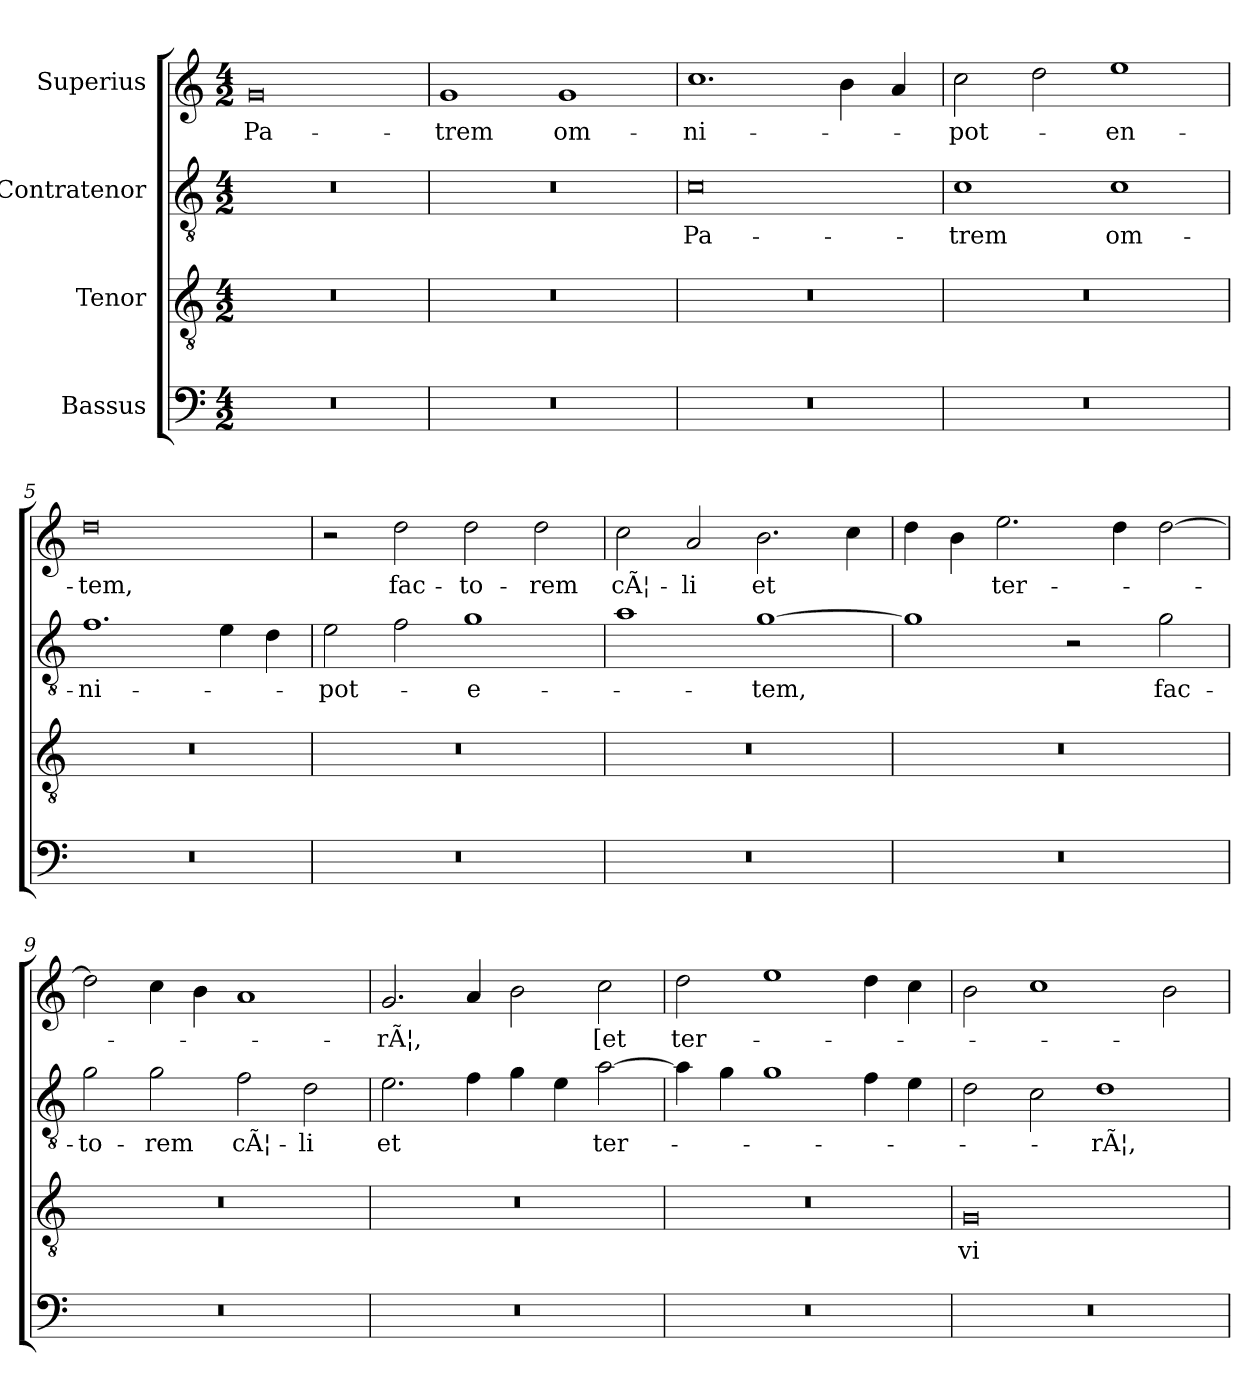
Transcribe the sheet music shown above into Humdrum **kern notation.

**kern	**kern	**text	**kern	**text	**kern	**text
*part4	*part3	*part3	*part2	*part2	*part1	*part1
*staff4	*staff3	*staff3	*staff2	*staff2	*staff1	*staff1
*I"Bassus	*I"Tenor	*	*I"Contratenor	*	*I"Superius	*
*clefF4	*clefGv2	*	*clefGv2	*	*clefG2	*
*k[]	*k[]	*	*k[]	*	*k[]	*
*M4/2	*M4/2	*	*M4/2	*	*M4/2	*
=1	=1	=1	=1	=1	=1	=1
0r	0r	.	0r	.	0g/	Pa-
=2	=2	=2	=2	=2	=2	=2
0r	0r	.	0r	.	1g/	-trem
.	.	.	.	.	1g/	om-
=3	=3	=3	=3	=3	=3	=3
0r	0r	.	0c\	Pa-	1.cc\	-ni-
.	.	.	.	.	4b\	.
.	.	.	.	.	4a/	.
=4	=4	=4	=4	=4	=4	=4
0r	0r	.	1c\	-trem	2cc\	-pot-
.	.	.	.	.	2dd\	.
.	.	.	1c\	om-	1ee\	-en-
=5	=5	=5	=5	=5	=5	=5
0r	0r	.	1.f\	-ni-	0dd\	-tem,
.	.	.	4e\	.	.	.
.	.	.	4d\	.	.	.
=6	=6	=6	=6	=6	=6	=6
0r	0r	.	2e\	-pot-	2r	.
.	.	.	2f\	.	2dd\	fac-
.	.	.	1g\	-e-	2dd\	-to-
.	.	.	.	.	2dd\	-rem
=7	=7	=7	=7	=7	=7	=7
0r	0r	.	1a\	.	2cc\	cÃ¦-
.	.	.	.	.	2a/	-li
.	.	.	[1g\	-tem,	2.b\	et
.	.	.	.	.	4cc\	.
=8	=8	=8	=8	=8	=8	=8
0r	0r	.	1g\]	.	4dd\	.
.	.	.	.	.	4b\	.
.	.	.	.	.	2.ee\	ter-
.	.	.	2r	.	.	.
.	.	.	.	.	4dd\	.
.	.	.	2g\	fac-	[2dd\	.
=9	=9	=9	=9	=9	=9	=9
0r	0r	.	2g\	-to-	2dd\]	.
.	.	.	2g\	-rem	4cc\	.
.	.	.	.	.	4b\	.
.	.	.	2f\	cÃ¦-	1a/	.
.	.	.	2d\	-li	.	.
=10	=10	=10	=10	=10	=10	=10
0r	0r	.	2.e\	et	2.g/	-rÃ¦,
.	.	.	4f\	.	4a/	.
.	.	.	4g\	.	2b\	.
.	.	.	4e\	.	.	.
.	.	.	[2a\	ter-	2cc\	[et
=11	=11	=11	=11	=11	=11	=11
0r	0r	.	4a\]	.	2dd\	ter-
.	.	.	4g\	.	.	.
.	.	.	1g\	.	1ee\	.
.	.	.	4f\	.	4dd\	.
.	.	.	4e\	.	4cc\	.
=12	=12	=12	=12	=12	=12	=12
0r	0G/	vi-	2d\	.	2b\	.
.	.	.	2c\	.	1cc\	.
.	.	.	1d\	-rÃ¦,	.	.
.	.	.	.	.	2b\	.
=	=	=	=	=	=	=
*-	*-	*-	*-	*-	*-	*-
